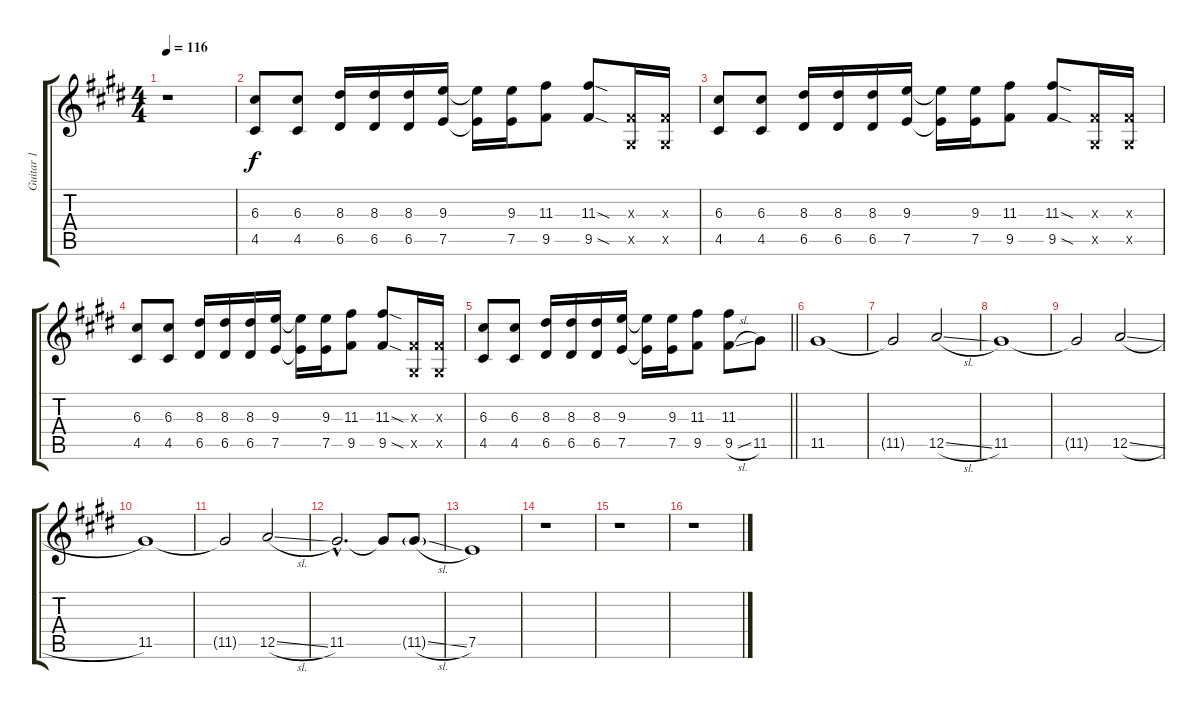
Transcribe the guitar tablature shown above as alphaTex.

\track ("Guitar 1" "Guitar 1") {instrument distortionguitar}
\staff {score tabs}
\tuning (E4 B3 G3 D3 A2 E2) {hide}
\ts (4 4)
\tempo 116
\clef g2
\ks e
r.1{dy f} |
(6.3 4.5).8 (6.3 4.5).8 (8.3 6.5).16 (8.3 6.5).16 (8.3 6.5).16 (9.3 7.5).16 (9.3{t} 7.5{t}).16 (9.3 7.5).16 (11.3 9.5).8 (11.3{sod} 9.5{sod}).8 (-1.3{x} -1.5{x}).16 (-1.3{x} -1.5{x}).16 |
(6.3 4.5).8 (6.3 4.5).8 (8.3 6.5).16 (8.3 6.5).16 (8.3 6.5).16 (9.3 7.5).16 (9.3{t} 7.5{t}).16 (9.3 7.5).16 (11.3 9.5).8 (11.3{sod} 9.5{sod}).8 (-1.3{x} -1.5{x}).16 (-1.3{x} -1.5{x}).16 |
(6.3 4.5).8 (6.3 4.5).8 (8.3 6.5).16 (8.3 6.5).16 (8.3 6.5).16 (9.3 7.5).16 (9.3{t} 7.5{t}).16 (9.3 7.5).16 (11.3 9.5).8 (11.3{sod} 9.5{sod}).8 (-1.3{x} -1.5{x}).16 (-1.3{x} -1.5{x}).16 |
\barLineRight lightlight
(6.3 4.5).8 (6.3 4.5).8 (8.3 6.5).16 (8.3 6.5).16 (8.3 6.5).16 (9.3 7.5).16 (9.3{t} 7.5{t}).16 (9.3 7.5).16 (11.3 9.5).8 (11.3 9.5{sl}).8 11.5.8 |
11.5.1 |
11.5{t}.2 12.5{sl}.2 |
11.5.1 |
11.5{t}.2 12.5{sl}.2 |
11.5.1 |
11.5{t}.2 12.5{sl}.2 |
11.5{hac}.2{d} 11.5{t}.8 11.5{sl g}.8 |
7.5.1 |
r.1 |
r.1 |
r.1
